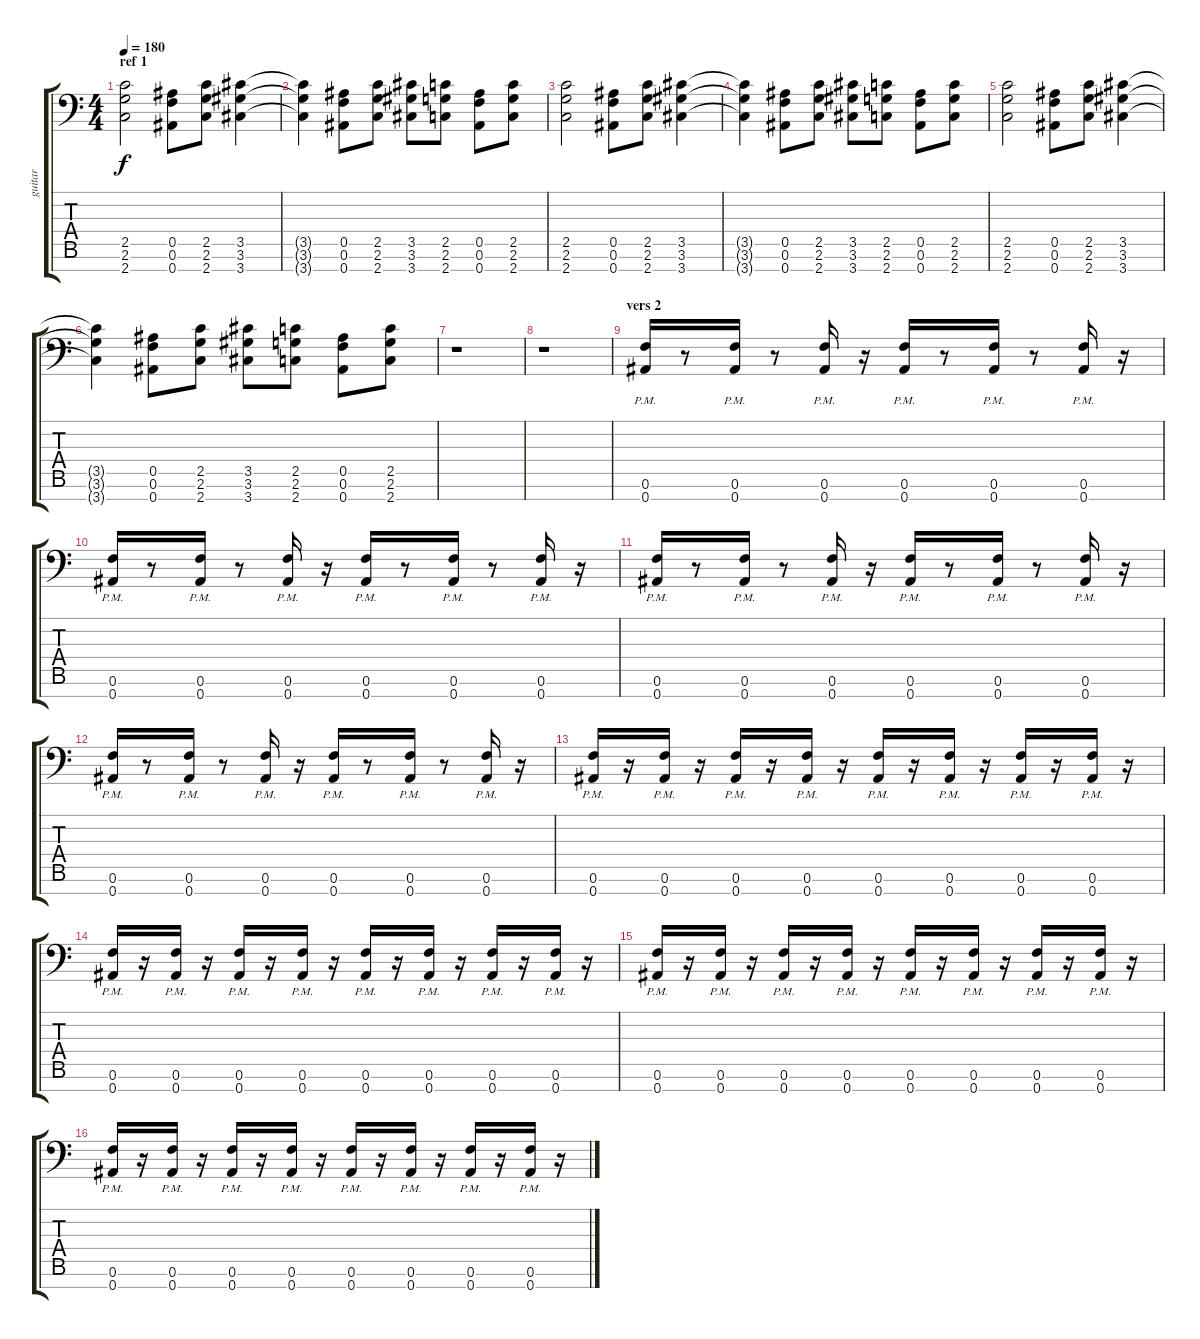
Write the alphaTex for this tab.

\track ("guitar" "guitar") {instrument overdrivenguitar}
\staff {score tabs}
\tuning (F4 C4 Ab3 Eb3 Bb2 F2 Bb1) {hide}
\ts (4 4)
\section ("" "ref 1")
\tempo 180
\clef f4
\ks c
(2.5 2.6 2.7).2{dy f} (0.5 0.6 0.7).8 (2.5 2.6 2.7).8 (3.5 3.6 3.7).4 |
(3.5{t} 3.6{t} 3.7{t}).4 (0.5 0.6 0.7).8 (2.5 2.6 2.7).8 (3.5 3.6 3.7).8 (2.5 2.6 2.7).8 (0.5 0.6 0.7).8 (2.5 2.6 2.7).8 |
(2.5 2.6 2.7).2 (0.5 0.6 0.7).8 (2.5 2.6 2.7).8 (3.5 3.6 3.7).4 |
(3.5{t} 3.6{t} 3.7{t}).4 (0.5 0.6 0.7).8 (2.5 2.6 2.7).8 (3.5 3.6 3.7).8 (2.5 2.6 2.7).8 (0.5 0.6 0.7).8 (2.5 2.6 2.7).8 |
(2.5 2.6 2.7).2 (0.5 0.6 0.7).8 (2.5 2.6 2.7).8 (3.5 3.6 3.7).4 |
(3.5{t} 3.6{t} 3.7{t}).4 (0.5 0.6 0.7).8 (2.5 2.6 2.7).8 (3.5 3.6 3.7).8 (2.5 2.6 2.7).8 (0.5 0.6 0.7).8 (2.5 2.6 2.7).8 |
r.1 |
r.1 |
\section ("" "vers 2")
(0.6{pm} 0.7{pm}).16 r.8 (0.6{pm} 0.7{pm}).16 r.8 (0.6{pm} 0.7{pm}).16 r.16 (0.6{pm} 0.7{pm}).16 r.8 (0.6{pm} 0.7{pm}).16 r.8 (0.6{pm} 0.7{pm}).16 r.16 |
(0.6{pm} 0.7{pm}).16 r.8 (0.6{pm} 0.7{pm}).16 r.8 (0.6{pm} 0.7{pm}).16 r.16 (0.6{pm} 0.7{pm}).16 r.8 (0.6{pm} 0.7{pm}).16 r.8 (0.6{pm} 0.7{pm}).16 r.16 |
(0.6{pm} 0.7{pm}).16 r.8 (0.6{pm} 0.7{pm}).16 r.8 (0.6{pm} 0.7{pm}).16 r.16 (0.6{pm} 0.7{pm}).16 r.8 (0.6{pm} 0.7{pm}).16 r.8 (0.6{pm} 0.7{pm}).16 r.16 |
(0.6{pm} 0.7{pm}).16 r.8 (0.6{pm} 0.7{pm}).16 r.8 (0.6{pm} 0.7{pm}).16 r.16 (0.6{pm} 0.7{pm}).16 r.8 (0.6{pm} 0.7{pm}).16 r.8 (0.6{pm} 0.7{pm}).16 r.16 |
(0.6{pm} 0.7{pm}).16 r.16 (0.6{pm} 0.7{pm}).16 r.16 (0.6{pm} 0.7{pm}).16 r.16 (0.6{pm} 0.7{pm}).16 r.16 (0.6{pm} 0.7{pm}).16 r.16 (0.6{pm} 0.7{pm}).16 r.16 (0.6{pm} 0.7{pm}).16 r.16 (0.6{pm} 0.7{pm}).16 r.16 |
(0.6{pm} 0.7{pm}).16 r.16 (0.6{pm} 0.7{pm}).16 r.16 (0.6{pm} 0.7{pm}).16 r.16 (0.6{pm} 0.7{pm}).16 r.16 (0.6{pm} 0.7{pm}).16 r.16 (0.6{pm} 0.7{pm}).16 r.16 (0.6{pm} 0.7{pm}).16 r.16 (0.6{pm} 0.7{pm}).16 r.16 |
(0.6{pm} 0.7{pm}).16 r.16 (0.6{pm} 0.7{pm}).16 r.16 (0.6{pm} 0.7{pm}).16 r.16 (0.6{pm} 0.7{pm}).16 r.16 (0.6{pm} 0.7{pm}).16 r.16 (0.6{pm} 0.7{pm}).16 r.16 (0.6{pm} 0.7{pm}).16 r.16 (0.6{pm} 0.7{pm}).16 r.16 |
(0.6{pm} 0.7{pm}).16 r.16 (0.6{pm} 0.7{pm}).16 r.16 (0.6{pm} 0.7{pm}).16 r.16 (0.6{pm} 0.7{pm}).16 r.16 (0.6{pm} 0.7{pm}).16 r.16 (0.6{pm} 0.7{pm}).16 r.16 (0.6{pm} 0.7{pm}).16 r.16 (0.6{pm} 0.7{pm}).16 r.16
